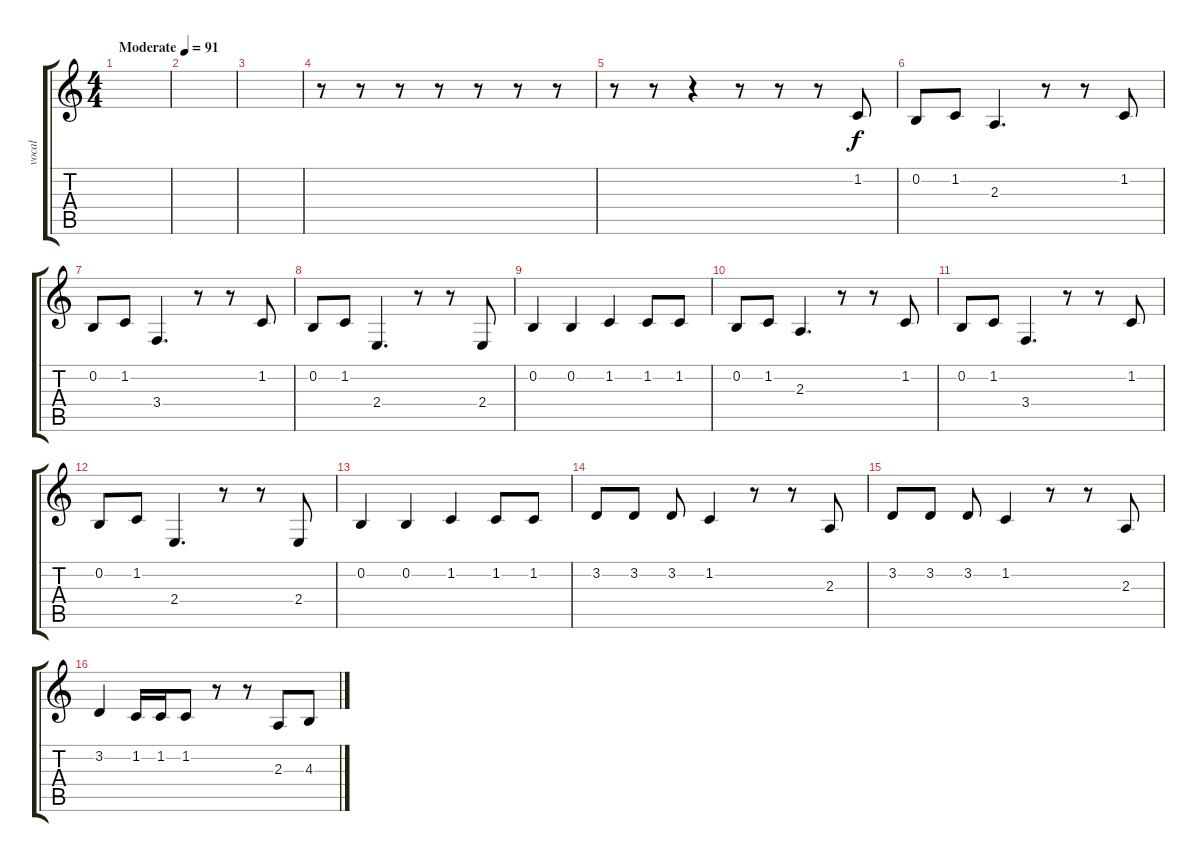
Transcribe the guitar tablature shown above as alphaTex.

\track ("vocal" "vocal") {instrument flute}
\staff {score tabs}
\tuning (E4 B3 G3 D3 A2 E2) {hide}
\ts (4 4)
\tempo (91 "Moderate")
\clef g2
\ks c
|
|
|
r.8 r.8 r.8 r.8 r.8 r.8 r.8 |
r.8 r.8 r.4 r.8 r.8 r.8 1.2.8 |
0.2.8 1.2.8 2.3.4{d} r.8 r.8 1.2.8 |
0.2.8 1.2.8 3.4.4{d} r.8 r.8 1.2.8 |
0.2.8 1.2.8 2.4.4{d} r.8 r.8 2.4.8 |
0.2.4 0.2.4 1.2.4 1.2.8 1.2.8 |
0.2.8 1.2.8 2.3.4{d} r.8 r.8 1.2.8 |
0.2.8 1.2.8 3.4.4{d} r.8 r.8 1.2.8 |
0.2.8 1.2.8 2.4.4{d} r.8 r.8 2.4.8 |
0.2.4 0.2.4 1.2.4 1.2.8 1.2.8 |
3.2.8 3.2.8 3.2.8 1.2.4 r.8 r.8 2.3.8 |
3.2.8 3.2.8 3.2.8 1.2.4 r.8 r.8 2.3.8 |
3.2.4 1.2.16 1.2.16 1.2.8 r.8 r.8 2.3.8 4.3.8
